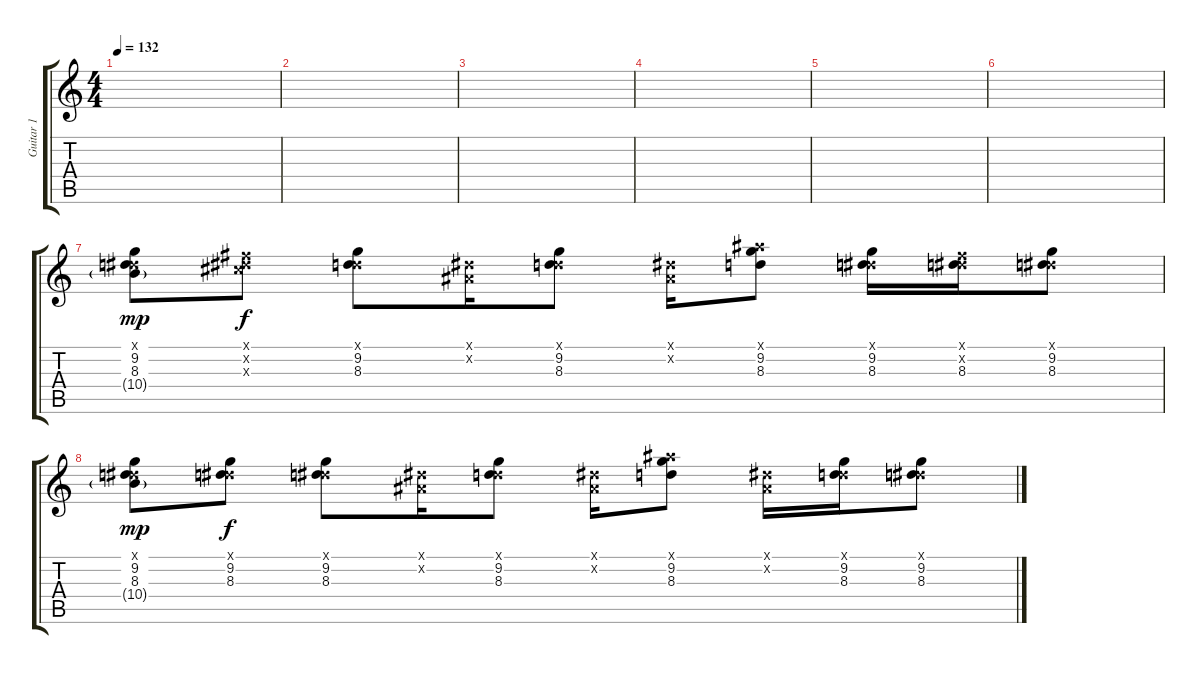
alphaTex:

\track ("Guitar 1" "Guitar 1") {instrument electricguitarmuted}
\staff {score tabs}
\tuning (Eb4 Bb3 Gb3 Db3 Ab2 Eb2) {hide}
\ts (4 4)
\tempo 132
\clef g2
\ks c
|
|
|
|
|
|
(0.1{x} 9.2 8.3 10.4{g}).8{dy mp volume 15} (0.1{x} 8.2{x} 7.3{x}).8{dy f} (0.1{x} 9.2 8.3).8 (0.1{x} 0.2{x}).16 (0.1{x} 9.2 8.3).8 (0.1{x} 0.2{x}).16 (7.1{x} 9.2 8.3).8 (0.1{x} 9.2 8.3).16 (0.1{x} 8.2{x} 8.3).16 (0.1{x} 9.2 8.3).8 |
(0.1{x} 9.2 8.3 10.4{g}).8{dy mp} (0.1{x} 9.2 8.3).8{dy f} (0.1{x} 9.2 8.3).8 (0.1{x} 0.2{x}).16 (0.1{x} 9.2 8.3).8 (0.1{x} 0.2{x}).16 (7.1{x} 9.2 8.3).8 (0.1{x} 0.2{x}).16 (0.1{x} 9.2 8.3).16 (0.1{x} 9.2 8.3).8
